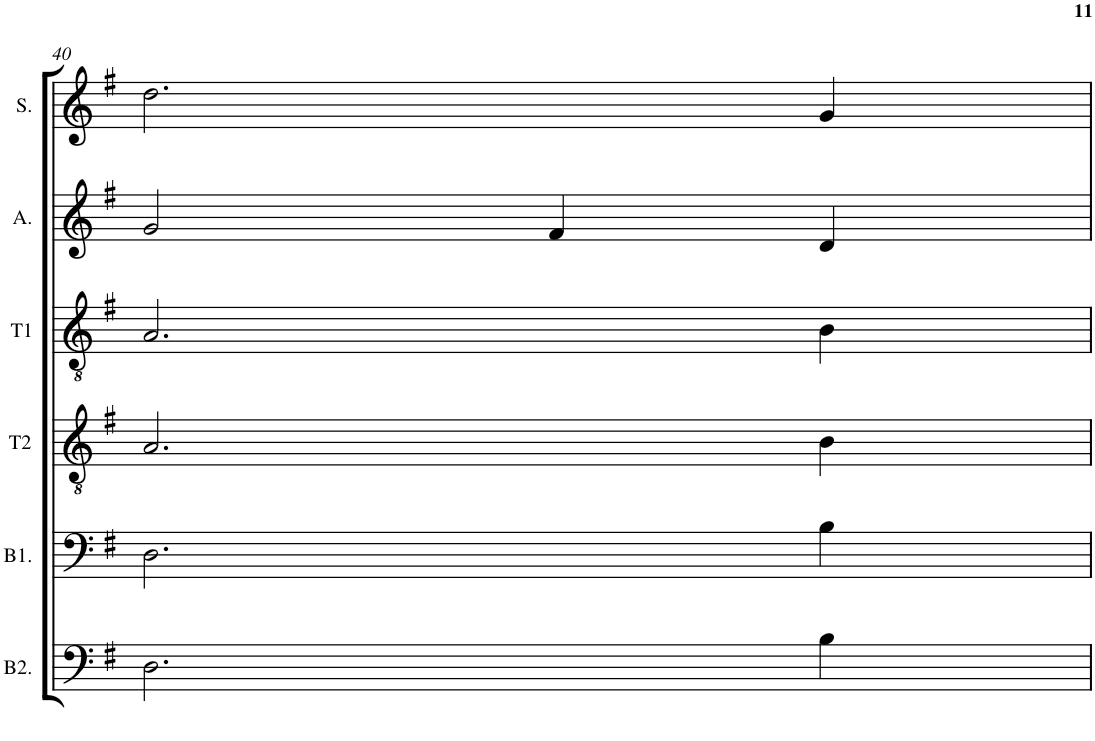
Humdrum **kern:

**kern	**kern	**kern	**kern	**kern	**kern
*part6	*part5	*part4	*part3	*part2	*part1
*staff6	*staff5	*staff4	*staff3	*staff2	*staff1
*I"Bass 2	*I"Bass 1	*I"Tenor 2	*I"Tenor 1	*I"Alto	*I"Soprano
*I'B2.	*I'B1.	*I'T2	*I'T1	*I'A.	*I'S.
!!LO:PB:g=z
*clefF4	*clefF4	*clefGv2	*clefGv2	*clefG2	*clefG2
*k[f#]	*k[f#]	*k[f#]	*k[f#]	*k[f#]	*k[f#]
*G:	*G:	*G:	*G:	*G:	*G:
*M4/4	*M4/4	*M4/4	*M4/4	*M4/4	*M4/4
=40	=40	=40	=40	=40	=40
2.D\	2.D\	2.A/	2.A/	2g/	2.dd\
.	.	.	.	4f#/	.
4B\	4B\	4B\	4B\	4d/	4g/
=	=	=	=	=	=
*-	*-	*-	*-	*-	*-
